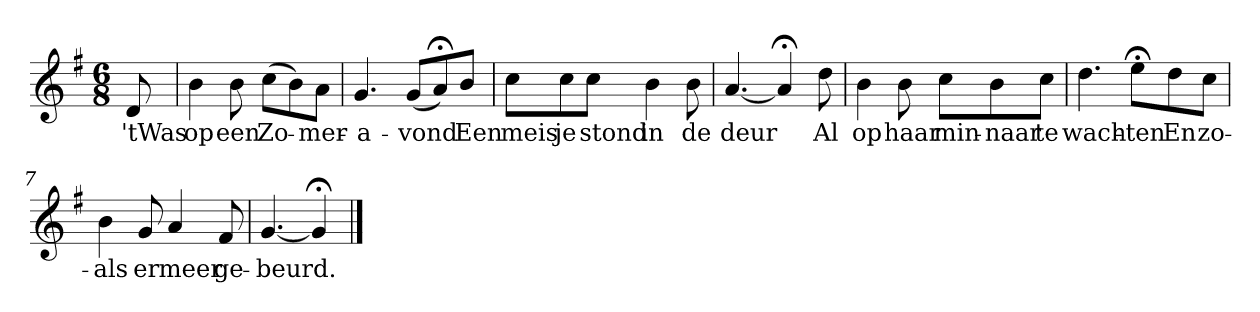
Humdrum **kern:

**kern	**text
*part1	*part1
*staff1	*staff1
*k[f#]	*
*G:	*
*M6/8	*
*MM120	*
=	=
8d	'tWas
=1	=1
4b	op
8b	een
(8ccL	Zo-
8b)	.
8aJ	-mer-
=2	=2
4.g	-a-
(8gL	-vond
8a;<)	.
8bJ	Een
=3	=3
8ccL	meis
8cc	je
8ccJ	stond
4b	in
8b	de
=4	=4
[4.a	deur
4a;<]	.
8dd	Al
=5	=5
4b	op
8b	haar
8ccL	min-
8b	-naar
8ccJ	te
=6	=6
4.dd	wach-
8ee;<L	-ten
8dd	En
8ccJ	zo-
=7	=7
4b	-als
8g	er
4a	meer
8f#	ge-
=8	=8
[4.g	-beurd.
4g;<]	.
==	==
*-	*-
